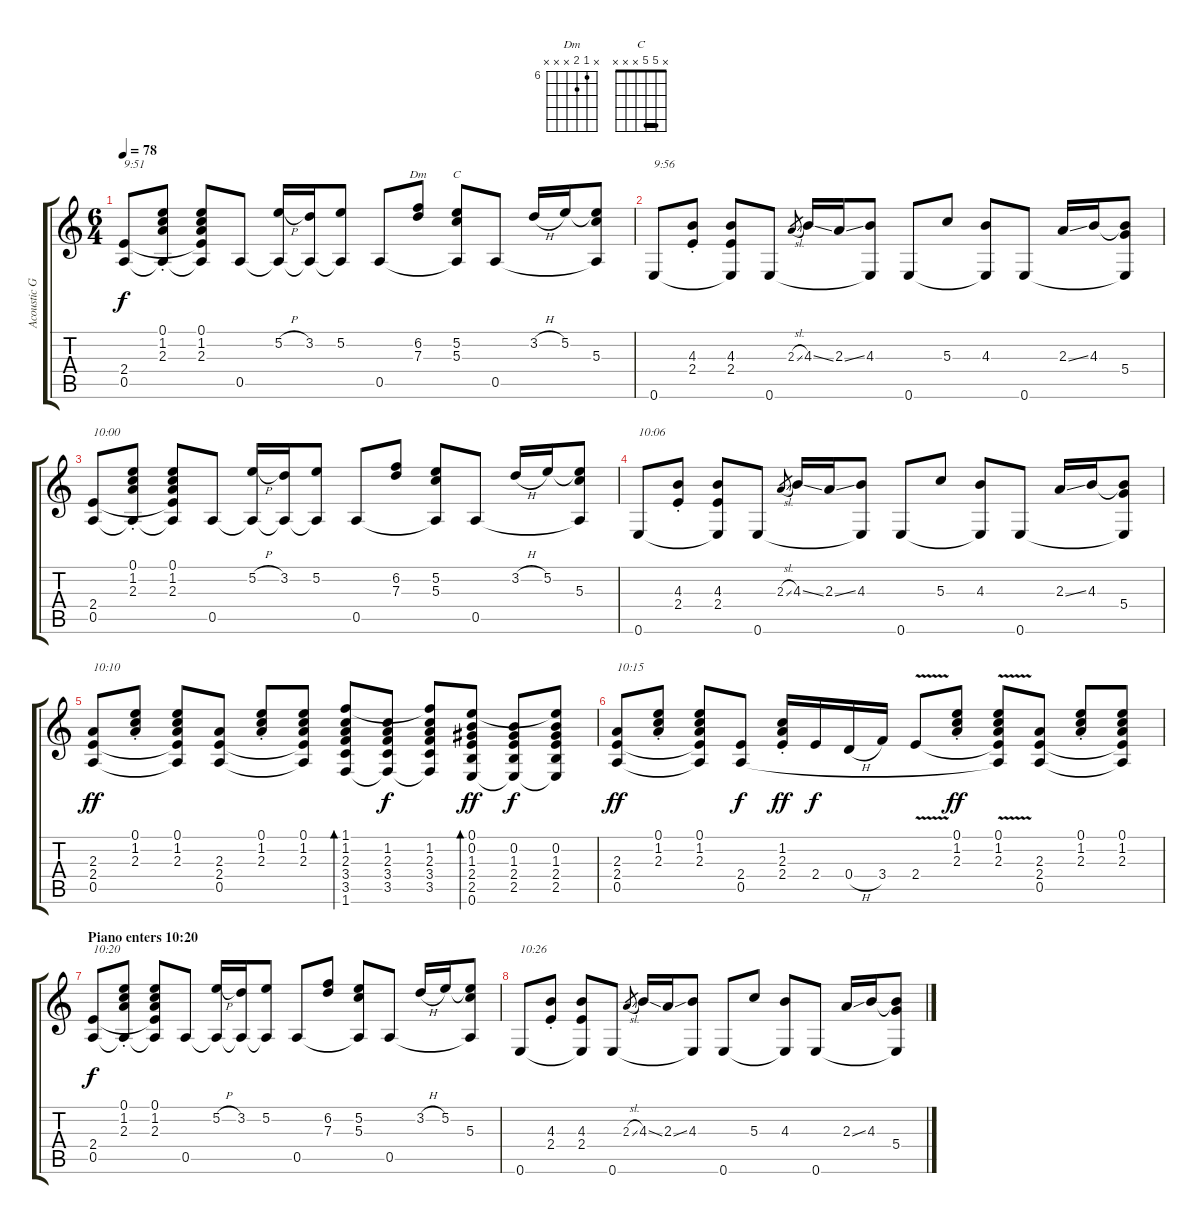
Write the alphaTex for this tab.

\track ("Acoustic Guitar Double" "Acoustic G") {instrument acousticguitarsteel}
\staff {score tabs}
\tuning (E4 B3 G3 D3 A2 E2) {hide}
\chord ("Dm" x 6 7 x x x) {firstfret 6}
\chord ("C" x 5 5 x x x) {barre 5}
\ts (6 4)
\tempo 78
\clef g2
\ks c
(2.4 0.5).8{txt "9:51" dy f} (0.1{st} 1.2{st} 2.3{st} 0.5{t}).8 (0.1 1.2 2.3 2.4{t} 0.5{t}).8 0.5.8 (5.2{h} 0.5{t}).16 (3.2 0.5{t}).16 (5.2 0.5{t}).8 0.5.8 (6.2 7.3).8{ch "Dm"} (5.2 5.3 0.5{t}).8{ch "C"} 0.5.8 3.2{h}.16 5.2.16 (5.2{t} 5.3 0.5{t}).8 |
0.6.8{txt "9:56"} (4.3{st} 2.4{st}).8 (4.3 2.4 0.6{t}).8 0.6.8 2.3{sl}.8{gr} 4.3{ss}.16 2.3{ss}.16 (4.3 0.6{t}).8 0.6.8 5.3.8 (4.3 0.6{t}).8 0.6.8 2.3{ss}.16 4.3.16 (4.3{t} 5.4 0.6{t}).8 |
(2.4 0.5).8{txt "10:00"} (0.1{st} 1.2{st} 2.3{st} 0.5{t}).8 (0.1 1.2 2.3 2.4{t} 0.5{t}).8 0.5.8 (5.2{h} 0.5{t}).16 (3.2 0.5{t}).16 (5.2 0.5{t}).8 0.5.8 (6.2 7.3).8 (5.2 5.3 0.5{t}).8 0.5.8 3.2{h}.16 5.2.16 (5.2{t} 5.3 0.5{t}).8 |
0.6.8{txt "10:06"} (4.3{st} 2.4{st}).8 (4.3 2.4 0.6{t}).8 0.6.8 2.3{sl}.8{gr} 4.3{ss}.16 2.3{ss}.16 (4.3 0.6{t}).8 0.6.8 5.3.8 (4.3 0.6{t}).8 0.6.8 2.3{ss}.16 4.3.16 (4.3{t} 5.4 0.6{t}).8 |
(2.3 2.4 0.5).8{txt "10:10" dy ff} (0.1{st} 1.2{st} 2.3{st}).8 (0.1 1.2 2.3 2.4{t} 0.5{t}).8 (2.3 2.4 0.5).8 (0.1{st} 1.2{st} 2.3{st}).8 (0.1 1.2 2.3 2.4{t} 0.5{t}).8 (1.1 1.2 2.3 3.4 3.5 1.6).8{bd 60} (1.2 2.3 3.4 3.5 1.6{t}).8{dy f} (1.1{t} 1.2 2.3 3.4 3.5 1.6{t}).8 (0.1 0.2 1.3 2.4 2.5 0.6).8{bd 60 dy ff} (0.2 1.3 2.4 2.5 0.6{t}).8{dy f} (0.1{t} 0.2 1.3 2.4 2.5 0.6{t}).8 |
(2.3 2.4 0.5).8{txt "10:15" dy ff} (0.1{st} 1.2{st} 2.3{st}).8 (0.1 1.2 2.3 2.4{t} 0.5{t}).8 (2.4 0.5).8{dy f} (1.2{st} 2.3{st} 2.4{st}).16{dy ff} 2.4.16{dy f} 0.4{h}.16 3.4.16 2.4{v}.8 (0.1{st} 1.2{st} 2.3{st}).8{dy ff} (0.1 1.2 2.3 2.4{t} 0.5{t}).8 (2.3 2.4 0.5).8 (0.1{st} 1.2{st} 2.3{st}).8 (0.1 1.2 2.3 2.4{t} 0.5{t}).8 |
\section ("" "Piano enters 10:20")
(2.4 0.5).8{txt "10:20" dy f} (0.1{st} 1.2{st} 2.3{st} 0.5{t}).8 (0.1 1.2 2.3 2.4{t} 0.5{t}).8 0.5.8 (5.2{h} 0.5{t}).16 (3.2 0.5{t}).16 (5.2 0.5{t}).8 0.5.8 (6.2 7.3).8 (5.2 5.3 0.5{t}).8 0.5.8 3.2{h}.16 5.2.16 (5.2{t} 5.3 0.5{t}).8 |
0.6.8{txt "10:26"} (4.3{st} 2.4{st}).8 (4.3 2.4 0.6{t}).8 0.6.8 2.3{sl}.8{gr} 4.3{ss}.16 2.3{ss}.16 (4.3 0.6{t}).8 0.6.8 5.3.8 (4.3 0.6{t}).8 0.6.8 2.3{ss}.16 4.3.16 (4.3{t} 5.4 0.6{t}).8
